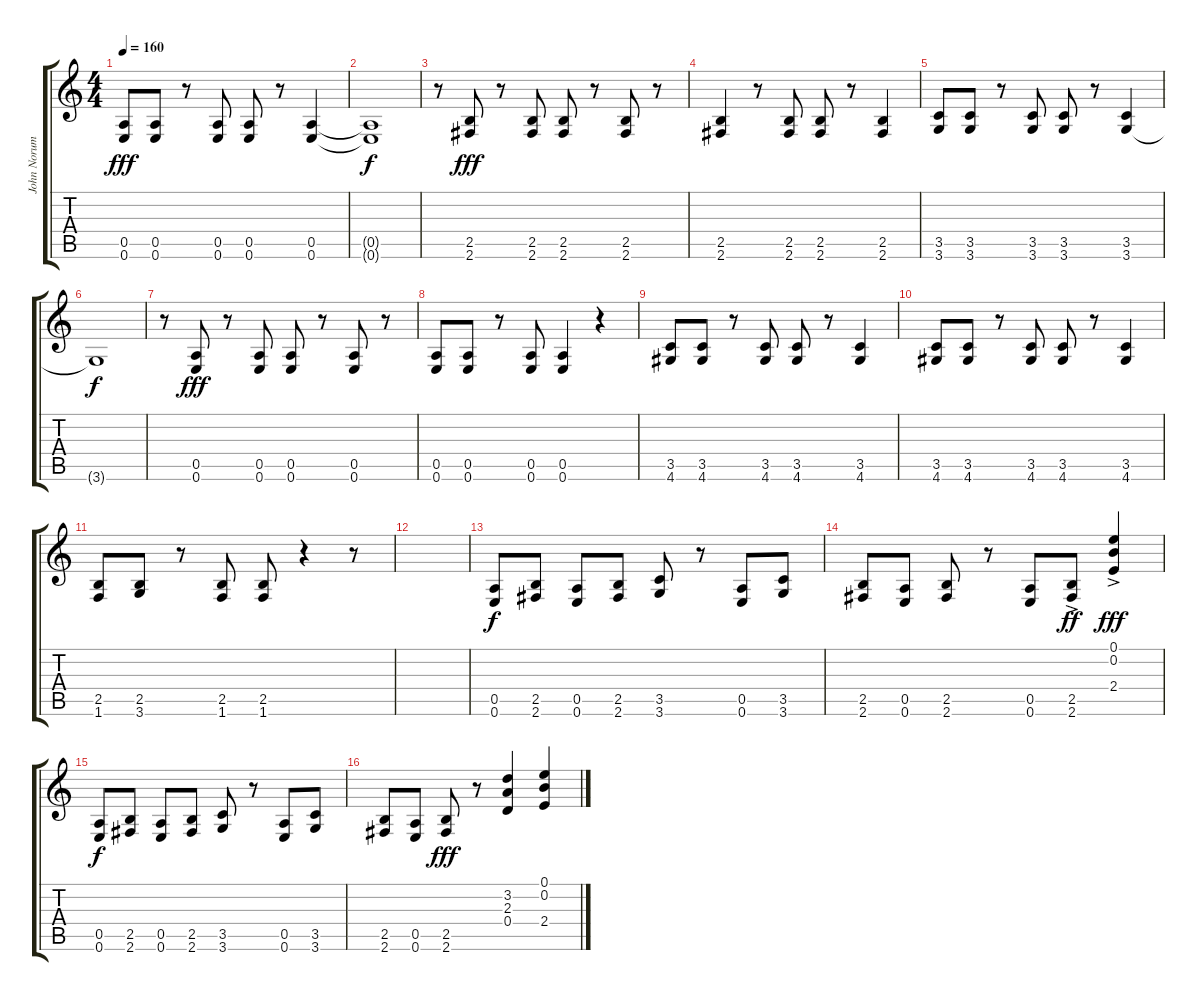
\track ("John Norum" "John Norum") {instrument distortionguitar}
\staff {score tabs}
\tuning (E4 B3 G3 D3 A2 E2) {hide}
\ts (4 4)
\tempo 160
\clef g2
\ks c
(0.5 0.6).8{dy fff} (0.5 0.6).8 r.8 (0.5 0.6).8 (0.5 0.6).8 r.8 (0.5 0.6).4 |
(0.5{t} 0.6{t}).1{dy f} |
r.8 (2.5 2.6).8{dy fff} r.8 (2.5 2.6).8 (2.5 2.6).8 r.8 (2.5 2.6).8 r.8 |
(2.5 2.6).4 r.8 (2.5 2.6).8 (2.5 2.6).8 r.8 (2.5 2.6).4 |
(3.5 3.6).8 (3.5 3.6).8 r.8 (3.5 3.6).8 (3.5 3.6).8 r.8 (3.5 3.6).4 |
3.6{t}.1{dy f} |
r.8 (0.5 0.6).8{dy fff} r.8 (0.5 0.6).8 (0.5 0.6).8 r.8 (0.5 0.6).8 r.8 |
(0.5 0.6).8 (0.5 0.6).8 r.8 (0.5 0.6).8 (0.5 0.6).4 r.4 |
(3.5 4.6).8 (3.5 4.6).8 r.8 (3.5 4.6).8 (3.5 4.6).8 r.8 (3.5 4.6).4 |
(3.5 4.6).8 (3.5 4.6).8 r.8 (3.5 4.6).8 (3.5 4.6).8 r.8 (3.5 4.6).4 |
(2.5 1.6).8 (2.5 3.6).8 r.8 (2.5 1.6).8 (2.5 1.6).8 r.4 r.8 |
|
(0.5 0.6).8{dy f} (2.5 2.6).8 (0.5 0.6).8 (2.5 2.6).8 (3.5 3.6).8 r.8 (0.5 0.6).8 (3.5 3.6).8 |
(2.5 2.6).8 (0.5 0.6).8 (2.5 2.6).8 r.8 (0.5 0.6).8 (2.5{ac} 2.6{ac}).8{dy ff} (0.1{ac} 0.2{ac} 2.4{ac}).4{dy fff} |
(0.5 0.6).8{dy f} (2.5 2.6).8 (0.5 0.6).8 (2.5 2.6).8 (3.5 3.6).8 r.8 (0.5 0.6).8 (3.5 3.6).8 |
(2.5 2.6).8 (0.5 0.6).8 (2.5 2.6).8{dy fff} r.8 (3.2 2.3 0.4).4 (0.1 0.2 2.4).4
